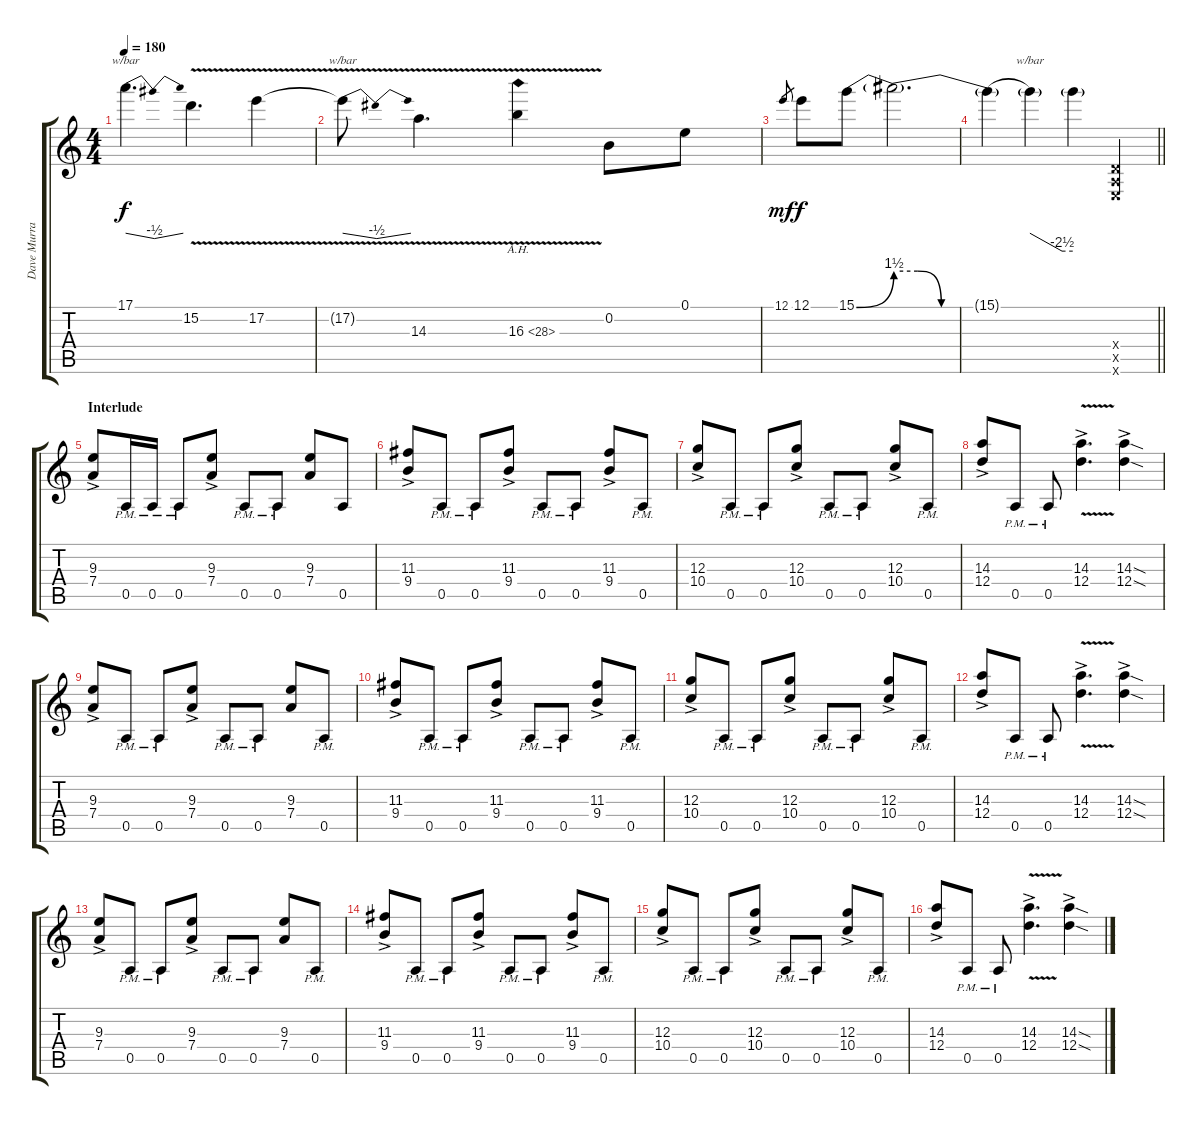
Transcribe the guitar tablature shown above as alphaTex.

\track ("Dave Murray" "Dave Murra") {instrument overdrivenguitar}
\staff {score tabs}
\tuning (E4 B3 G3 D3 A2 E2) {hide}
\ts (4 4)
\tempo 180
\clef g2
\ks c
17.1{t}.4{d tbe (dip default 0 0 30 -2 60 0) dy f} 15.2{v}.4{d} 17.2{v}.4 |
17.2{t}.8{tbe (dip default 0 0 30 -2 60 0)} 14.3{v}.4{d} 16.3{ah 12 v}.4 0.2.8 0.1.8 |
12.1.8{gr dy mf} 12.1.8{dy f} 15.1{be (bend 0 0 60 6)}.8 15.1{be (custom 0 6 15 6 30 0 60 0) t}.2{d} |
\barLineRight lightlight
15.1{be (hold 0 0 60 0) t}.4 15.1{t}.4{tbe (custom default 0 0 45 -10 60 -10)} 15.1{be (hold 0 0 60 0) t}.4 (0.4{x} 0.5{x} 0.6{x}).4 |
\section ("" "Interlude")
(9.3{ac} 7.4{ac}).8 0.5{pm}.16 0.5{pm}.16 0.5{pm}.8 (9.3{ac} 7.4{ac}).8 0.5{pm}.8 0.5{pm}.8 (9.3 7.4).8 0.5.8 |
(11.3{ac} 9.4{ac}).8 0.5{pm}.8 0.5{pm}.8 (11.3{ac} 9.4{ac}).8 0.5{pm}.8 0.5{pm}.8 (11.3{ac} 9.4{ac}).8 0.5{pm}.8 |
(12.3{ac} 10.4{ac}).8 0.5{pm}.8 0.5{pm}.8 (12.3{ac} 10.4{ac}).8 0.5{pm}.8 0.5{pm}.8 (12.3{ac} 10.4{ac}).8 0.5{pm}.8 |
(14.3{ac} 12.4{ac}).8 0.5{pm}.8 0.5{pm}.8 (14.3{v ac} 12.4{v ac}).4{d} (14.3{sod ac} 12.4{sod ac}).4 |
(9.3{ac} 7.4{ac}).8 0.5{pm}.8 0.5{pm}.8 (9.3{ac} 7.4{ac}).8 0.5{pm}.8 0.5{pm}.8 (9.3 7.4).8 0.5{pm}.8 |
(11.3{ac} 9.4{ac}).8 0.5{pm}.8 0.5{pm}.8 (11.3{ac} 9.4{ac}).8 0.5{pm}.8 0.5{pm}.8 (11.3{ac} 9.4{ac}).8 0.5{pm}.8 |
(12.3{ac} 10.4{ac}).8 0.5{pm}.8 0.5{pm}.8 (12.3{ac} 10.4{ac}).8 0.5{pm}.8 0.5{pm}.8 (12.3{ac} 10.4{ac}).8 0.5{pm}.8 |
(14.3{ac} 12.4{ac}).8 0.5{pm}.8 0.5{pm}.8 (14.3{v ac} 12.4{v ac}).4{d} (14.3{sod ac} 12.4{sod ac}).4 |
(9.3{ac} 7.4{ac}).8 0.5{pm}.8 0.5{pm}.8 (9.3{ac} 7.4{ac}).8 0.5{pm}.8 0.5{pm}.8 (9.3 7.4).8 0.5{pm}.8 |
(11.3{ac} 9.4{ac}).8 0.5{pm}.8 0.5{pm}.8 (11.3{ac} 9.4{ac}).8 0.5{pm}.8 0.5{pm}.8 (11.3{ac} 9.4{ac}).8 0.5{pm}.8 |
(12.3{ac} 10.4{ac}).8 0.5{pm}.8 0.5{pm}.8 (12.3{ac} 10.4{ac}).8 0.5{pm}.8 0.5{pm}.8 (12.3{ac} 10.4{ac}).8 0.5{pm}.8 |
(14.3{ac} 12.4{ac}).8 0.5{pm}.8 0.5{pm}.8 (14.3{v ac} 12.4{v ac}).4{d} (14.3{sod ac} 12.4{sod ac}).4
